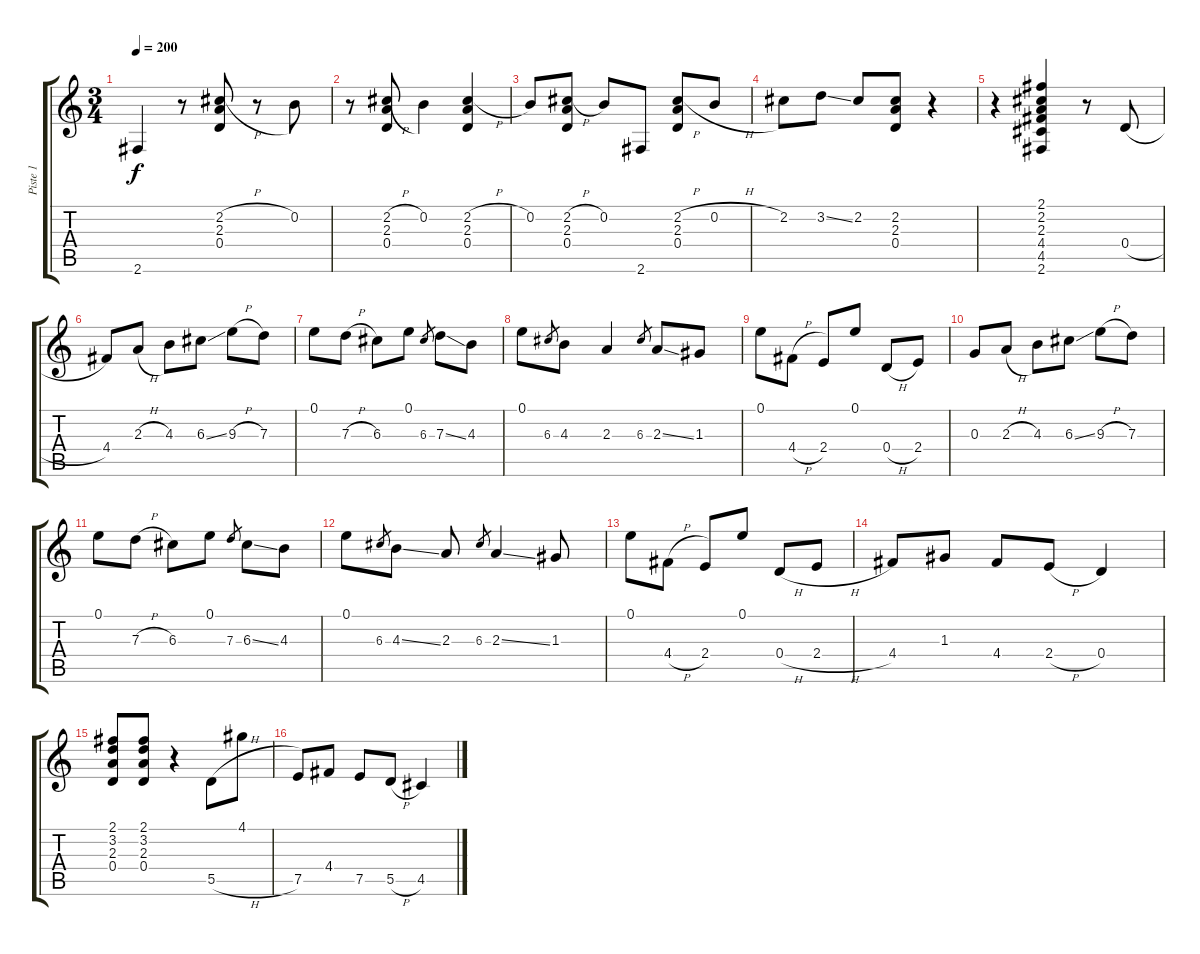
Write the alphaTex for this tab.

\track ("Piste 1" "Piste 1") {instrument acousticguitarnylon}
\staff {score tabs}
\tuning (E4 B3 G3 D3 A2 E2) {hide}
\ts (3 4)
\tempo 200
\clef g2
\ks c
2.6.4{dy f} r.8 (2.2{h} 2.3 0.4).8 r.8 0.2.8 |
r.8 (2.2{h} 2.3 0.4).8 0.2.4 (2.2{h} 2.3 0.4).4 |
0.2.8 (2.2{h} 2.3 0.4).8 0.2.8 2.6.8 (2.2{h} 2.3 0.4).8 0.2{h}.8 |
2.2.8 3.2{ss}.8 2.2.8 (2.2 2.3 0.4).8 r.4 |
r.4 (2.1 2.2 2.3 4.4 4.5 2.6).4 r.8 0.4{h}.8 |
4.4.8 2.3{h}.8 4.3.8 6.3{ss}.8 9.3{h}.8 7.3.8 |
0.1.8 7.3{h}.8 6.3.8 0.1.8 6.3.8{gr} 7.3{ss}.8 4.3.8 |
0.1.8 6.3.8{gr} 4.3.8 2.3.4 6.3.8{gr} 2.3{ss}.8 1.3.8 |
0.1.8 4.4{h}.8 2.4.8 0.1.8 0.4{h}.8 2.4.8 |
0.3.8 2.3{h}.8 4.3.8 6.3{ss}.8 9.3{h}.8 7.3.8 |
0.1.8 7.3{h}.8 6.3.8 0.1.8 7.3.8{gr} 6.3{ss}.8 4.3.8 |
0.1.8 6.3.8{gr} 4.3{ss}.8 2.3.8 6.3.8{gr} 2.3{ss}.4 1.3.8 |
0.1.8 4.4{h}.8 2.4.8 0.1.8 0.4{h}.8 2.4{h}.8 |
4.4.8 1.3.8 4.4.8 2.4{h}.8 0.4.4 |
(2.1 3.2 2.3 0.4).8 (2.1 3.2 2.3 0.4).8 r.4 5.5{h}.8 4.1.8 |
7.5.8 4.4.8 7.5.8 5.5{h}.8 4.5.4
